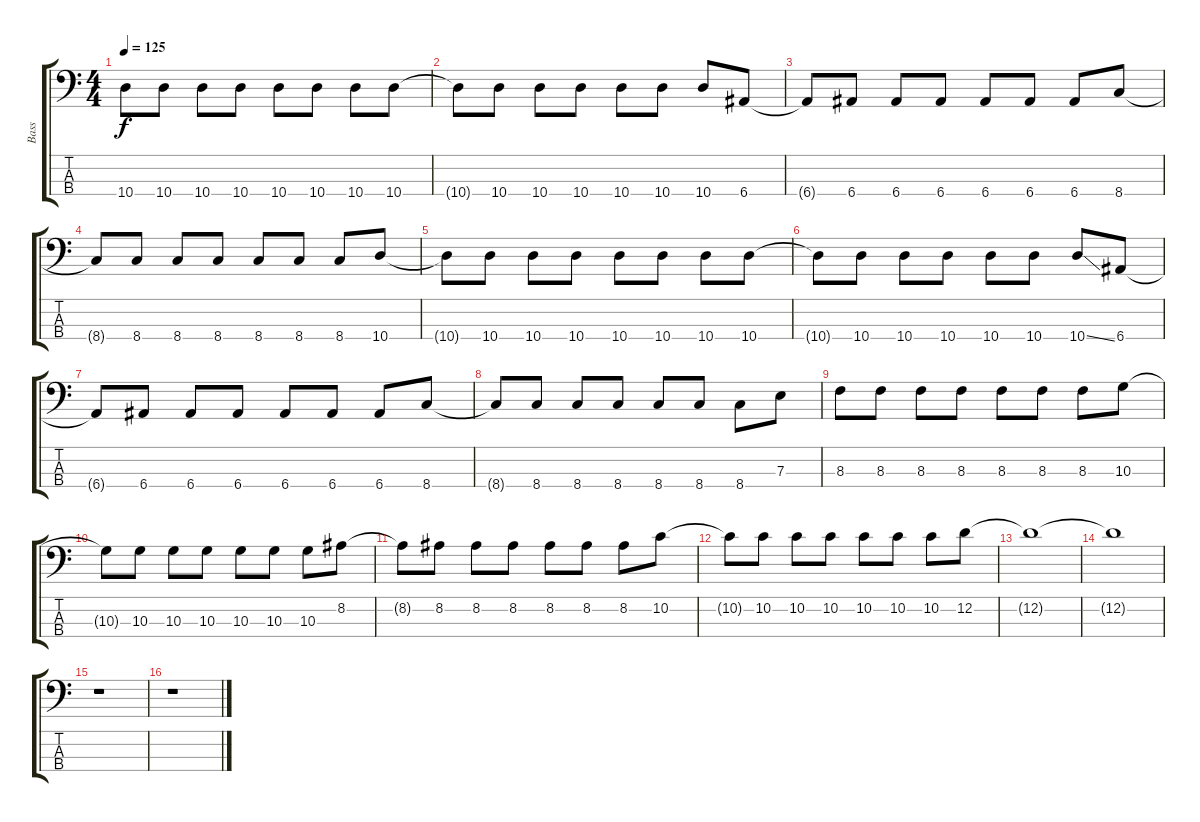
\track ("Bass" "Bass") {instrument electricbasspick}
\staff {score tabs}
\tuning (G2 D2 A1 E1) {hide}
\ts (4 4)
\tempo 125
\clef f4
\ks c
10.4{t}.8{dy f} 10.4.8 10.4.8 10.4.8 10.4.8 10.4.8 10.4.8 10.4.8 |
10.4{t}.8 10.4.8 10.4.8 10.4.8 10.4.8 10.4.8 10.4.8 6.4.8 |
6.4{t}.8 6.4.8 6.4.8 6.4.8 6.4.8 6.4.8 6.4.8 8.4.8 |
8.4{t}.8 8.4.8 8.4.8 8.4.8 8.4.8 8.4.8 8.4.8 10.4.8 |
10.4{t}.8 10.4.8 10.4.8 10.4.8 10.4.8 10.4.8 10.4.8 10.4.8 |
10.4{t}.8 10.4.8 10.4.8 10.4.8 10.4.8 10.4.8 10.4{ss}.8 6.4.8 |
6.4{t}.8 6.4.8 6.4.8 6.4.8 6.4.8 6.4.8 6.4.8 8.4.8 |
8.4{t}.8 8.4.8 8.4.8 8.4.8 8.4.8 8.4.8 8.4.8 7.3.8 |
8.3.8 8.3.8 8.3.8 8.3.8 8.3.8 8.3.8 8.3.8 10.3.8 |
10.3{t}.8 10.3.8 10.3.8 10.3.8 10.3.8 10.3.8 10.3.8 8.2.8 |
8.2{t}.8 8.2.8 8.2.8 8.2.8 8.2.8 8.2.8 8.2.8 10.2.8 |
10.2{t}.8 10.2.8 10.2.8 10.2.8 10.2.8 10.2.8 10.2.8 12.2.8 |
12.2{t}.1 |
12.2{t}.1 |
r.1 |
r.1
